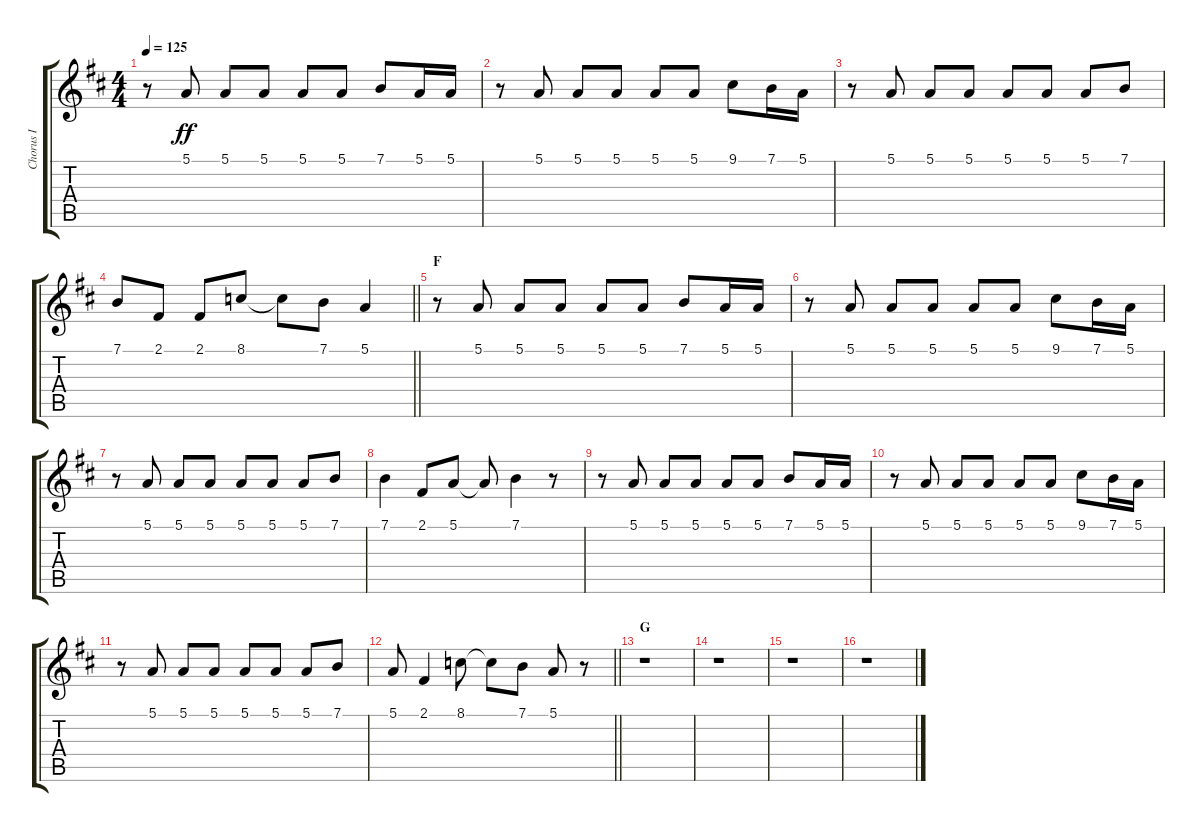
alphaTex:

\track ("Chorus I" "Chorus I") {instrument voiceoohs}
\staff {score tabs}
\tuning (E4 B3 G3 D3 A2 E2) {hide}
\ts (4 4)
\tempo 125
\clef g2
\ks d
r.8{dy ff} 5.1.8 5.1.8 5.1.8 5.1.8 5.1.8 7.1.8 5.1.16 5.1.16 |
r.8 5.1.8 5.1.8 5.1.8 5.1.8 5.1.8 9.1.8 7.1.16 5.1.16 |
r.8 5.1.8 5.1.8 5.1.8 5.1.8 5.1.8 5.1.8 7.1.8 |
\barLineRight lightlight
7.1.8 2.1.8 2.1.8 8.1.8 8.1{t}.8 7.1.8 5.1.4 |
\section ("" "F")
r.8 5.1.8 5.1.8 5.1.8 5.1.8 5.1.8 7.1.8 5.1.16 5.1.16 |
r.8 5.1.8 5.1.8 5.1.8 5.1.8 5.1.8 9.1.8 7.1.16 5.1.16 |
r.8 5.1.8 5.1.8 5.1.8 5.1.8 5.1.8 5.1.8 7.1.8 |
7.1.4 2.1.8 5.1.8 5.1{t}.8 7.1.4 r.8 |
r.8 5.1.8 5.1.8 5.1.8 5.1.8 5.1.8 7.1.8 5.1.16 5.1.16 |
r.8 5.1.8 5.1.8 5.1.8 5.1.8 5.1.8 9.1.8 7.1.16 5.1.16 |
r.8 5.1.8 5.1.8 5.1.8 5.1.8 5.1.8 5.1.8 7.1.8 |
\barLineRight lightlight
5.1.8 2.1.4 8.1.8 8.1{t}.8 7.1.8 5.1.8 r.8 |
\section ("" "G")
r.1 |
r.1 |
r.1 |
r.1
